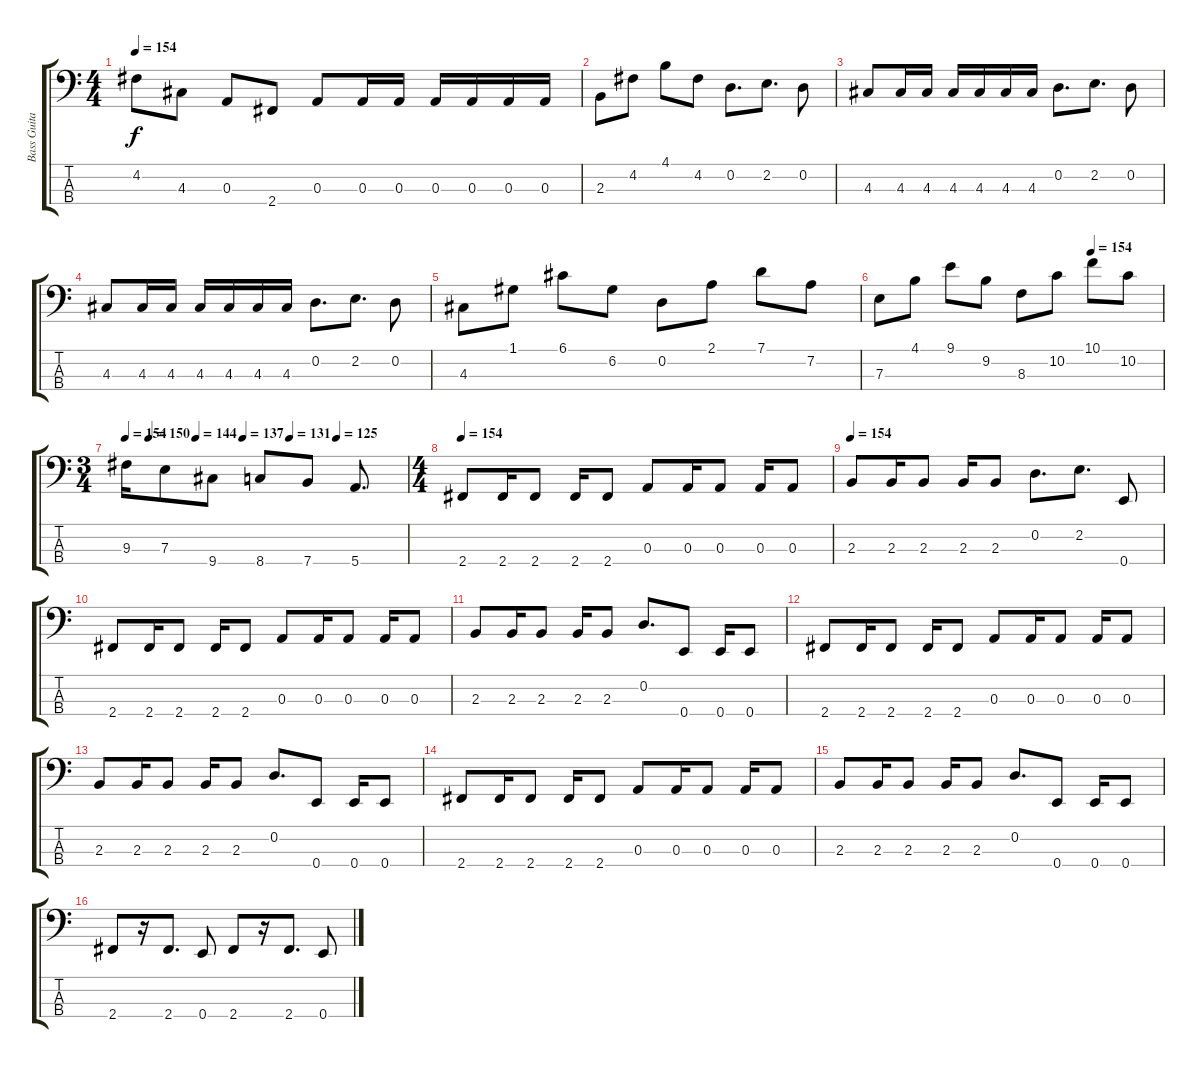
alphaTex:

\track ("Bass Guitar" "Bass Guita") {instrument electricbassfinger}
\staff {score tabs}
\tuning (G2 D2 A1 E1) {hide}
\ts (4 4)
\tempo 154
\clef f4
\ks c
4.2.8{dy f} 4.3.8 0.3.8 2.4.8 0.3.8 0.3.16 0.3.16 0.3.16 0.3.16 0.3.16 0.3.16 |
2.3.8 4.2.8 4.1.8 4.2.8 0.2.8{d} 2.2.8{d} 0.2.8 |
4.3.8 4.3.16 4.3.16 4.3.16 4.3.16 4.3.16 4.3.16 0.2.8{d} 2.2.8{d} 0.2.8 |
4.3.8 4.3.16 4.3.16 4.3.16 4.3.16 4.3.16 4.3.16 0.2.8{d} 2.2.8{d} 0.2.8 |
4.3.8 1.1.8 6.1.8 6.2.8 0.2.8 2.1.8 7.1.8 7.2.8 |
\tempo (154 0.75)
7.3.8 4.1.8 9.1.8 9.2.8 8.3.8 10.2.8 10.1.8 10.2.8 |
\ts (3 4)
\tempo 154
\tempo (150 0.08333333333333333)
\tempo (144 0.25)
\tempo (137 0.4166666666666667)
\tempo (131 0.5833333333333334)
\tempo (125 0.75)
9.3.16 7.3.8 9.4.8 8.4.8 7.4.8 5.4.8{d} |
\ts (4 4)
\tempo 154
2.4.8 2.4.16 2.4.8 2.4.16 2.4.8 0.3.8 0.3.16 0.3.8 0.3.16 0.3.8 |
\tempo 154
2.3.8 2.3.16 2.3.8 2.3.16 2.3.8 0.2.8{d} 2.2.8{d} 0.4.8 |
2.4.8 2.4.16 2.4.8 2.4.16 2.4.8 0.3.8 0.3.16 0.3.8 0.3.16 0.3.8 |
2.3.8 2.3.16 2.3.8 2.3.16 2.3.8 0.2.8{d} 0.4.8 0.4.16 0.4.8 |
2.4.8 2.4.16 2.4.8 2.4.16 2.4.8 0.3.8 0.3.16 0.3.8 0.3.16 0.3.8 |
2.3.8 2.3.16 2.3.8 2.3.16 2.3.8 0.2.8{d} 0.4.8 0.4.16 0.4.8 |
2.4.8 2.4.16 2.4.8 2.4.16 2.4.8 0.3.8 0.3.16 0.3.8 0.3.16 0.3.8 |
2.3.8 2.3.16 2.3.8 2.3.16 2.3.8 0.2.8{d} 0.4.8 0.4.16 0.4.8 |
2.4.8 r.16 2.4.8{d} 0.4.8 2.4.8 r.16 2.4.8{d} 0.4.8
